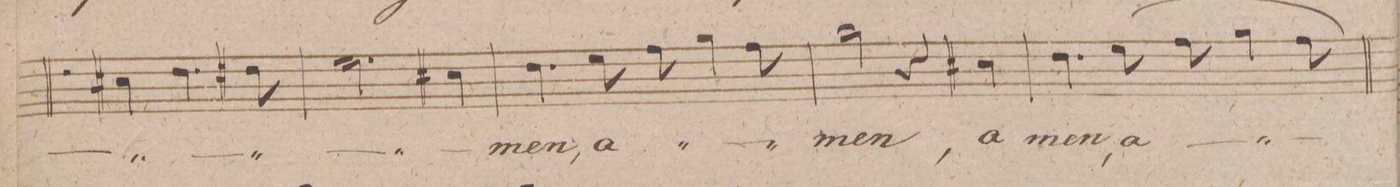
**kern	**text	**dynam
*I"Soprano.	*	*
*clefC1	*	*
*k[f#c#g#d#]	*	*
*met(c)	*	*
*M4/4	*	*
4a#X)\	.	.
4.b\	.	.
8b#X\	.	.
=223	=223	=223
2.cc#\	.	.
4a#X\	.	.
=224	=224	=224
4.b\	-men,	.
8cc#\	a-	.
8dd#\	.	.
4ee\	.	.
8dd#\	.	.
=225	=225	=225
2ee\	-men,	.
4r	.	.
4a#X\	a-	.
=226	=226	=226
4.b\	-men,	.
(>8cc#\	a-	.
8dd#\	.	.
4ee\	.	.
8dd#\)	.	.
=227	=227	=227
*-	*-	*-
